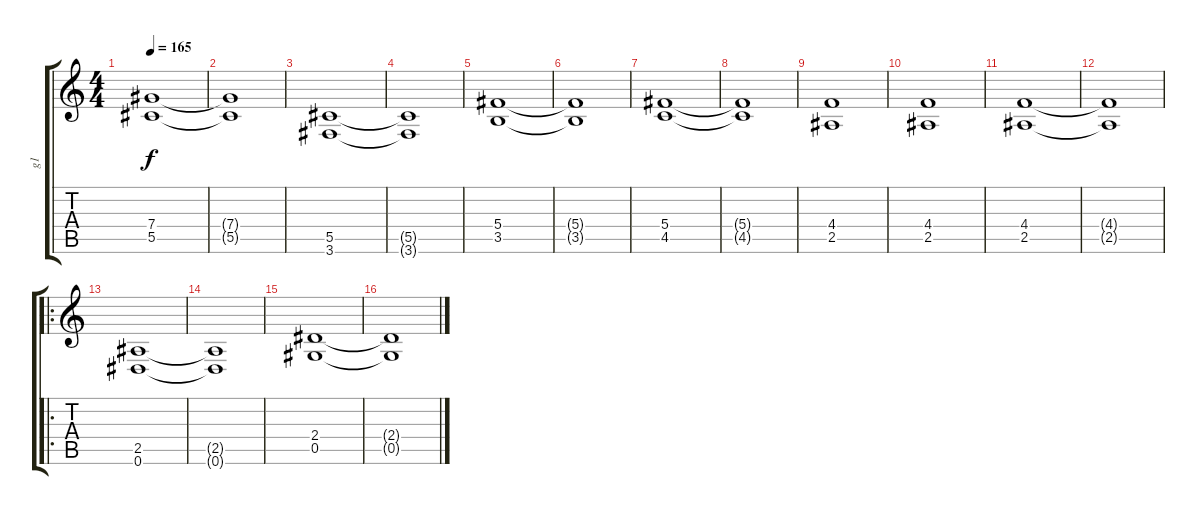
\track ("g1" "g1") {instrument distortionguitar}
\staff {score tabs}
\tuning (Eb4 Bb3 Gb3 Db3 Ab2 Eb2) {hide}
\ts (4 4)
\tempo 165
\clef g2
\ks c
(7.4 5.5).1{dy f} |
(7.4{t} 5.5{t}).1 |
(5.5 3.6).1 |
(5.5{t} 3.6{t}).1 |
(5.4 3.5).1 |
(5.4{t} 3.5{t}).1 |
(5.4 4.5).1 |
(5.4{t} 4.5{t}).1 |
(4.4 2.5).1 |
(4.4 2.5).1 |
(4.4 2.5).1 |
(4.4{t} 2.5{t}).1 |
\ro
(2.5 0.6).1 |
(2.5{t} 0.6{t}).1 |
(2.4 0.5).1 |
(2.4{t} 0.5{t}).1
